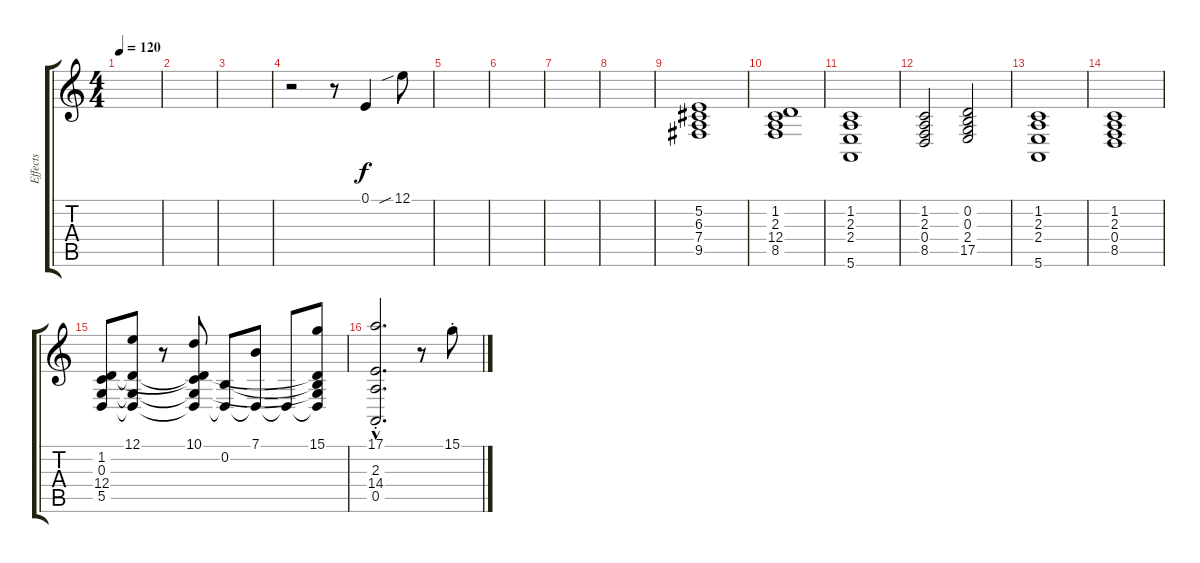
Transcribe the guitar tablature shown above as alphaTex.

\track ("Effects" "Effects") {instrument orchestrahit}
\staff {score tabs}
\tuning (E4 B3 G3 D3 A2 E2) {hide}
\ts (4 4)
\tempo 120
\clef g2
\ks c
|
|
|
r.2 r.8 0.1.4 12.1{sib}.8 |
|
|
|
|
(5.2 6.3 7.4 9.5).1{dy f balance 12 instrument brightacousticpiano} |
(1.2 2.3 12.4 8.5).1 |
(1.2 2.3 2.4 5.6).1 |
(1.2 2.3 0.4 8.5).2 (0.2 0.3 2.4 17.5).2 |
(1.2 2.3 2.4 5.6).1 |
(1.2 2.3 0.4 8.5).1 |
(1.2 0.3 12.4 5.5).8 (12.1 0.3{t} 12.4{t} 5.5{t}).8{volume 16 balance 4 instrument orchestrahit} r.8 (10.1 1.2{t} 0.3{t} 12.4{t} 5.5{t}).8 (0.2 5.5{t}).8 (7.1 5.5{t}).8 5.5{t}.8 (15.1 0.2{t} 0.3{t} 12.4{t} 5.5{t}).8 |
(17.1{hac st} 2.3{hac st} 14.4{hac st} 0.5{hac st}).2{d instrument orchestrahit} r.8 15.1{st}.8
